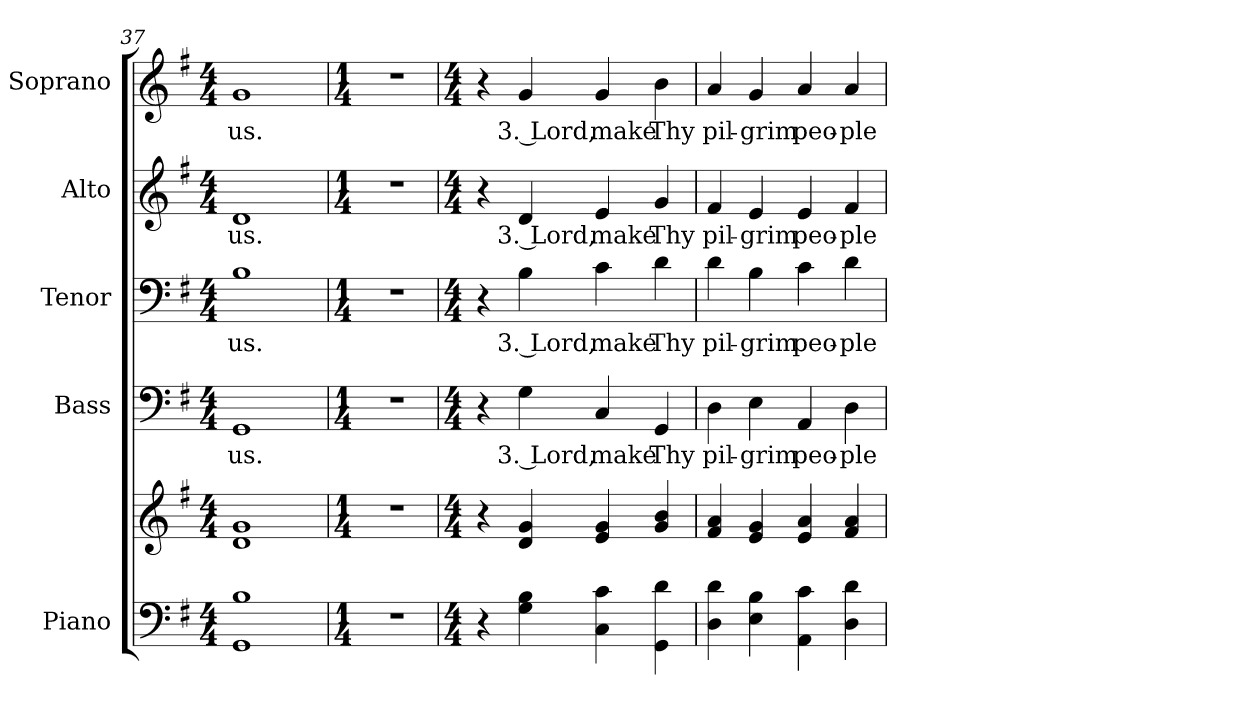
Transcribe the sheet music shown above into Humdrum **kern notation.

**kern	**kern	**kern	**text	**kern	**text	**kern	**text	**kern	**text
*part5	*part5	*part4	*part4	*part3	*part3	*part2	*part2	*part1	*part1
*staff6	*staff5	*staff4	*staff4	*staff3	*staff3	*staff2	*staff2	*staff1	*staff1
*I"Piano	*	*I"Bass	*	*I"Tenor	*	*I"Alto	*	*I"Soprano	*
*I'Pno.	*	*I'B.	*	*I'T.	*	*I'A.	*	*I'S.	*
!!LO:PB:g=z
*clefF4	*clefG2	*clefF4	*	*clefF4	*	*clefG2	*	*clefG2	*
*k[f#]	*k[f#]	*k[f#]	*	*k[f#]	*	*k[f#]	*	*k[f#]	*
*G:	*G:	*G:	*	*G:	*	*G:	*	*G:	*
*M4/4	*M4/4	*M4/4	*	*M4/4	*	*M4/4	*	*M4/4	*
=37	=37	=37	=37	=37	=37	=37	=37	=37	=37
!	!	!	!LO:LY:b:color=#000000	!	!	!	!	!	!
!	!	!	!	!	!LO:LY:b:color=#000000	!	!	!	!
!	!	!	!	!	!	!	!LO:LY:b:color=#000000	!	!
!	!	!	!	!	!	!	!	!	!LO:LY:b:color=#000000
1GGi 1Bi	1di 1gi	1GGi	us.	1Bi	us.	1di	us.	1gi	us.
=38	=38	=38	=38	=38	=38	=38	=38	=38	=38
*M1/4	*M1/4	*M1/4	*	*M1/4	*	*M1/4	*	*M1/4	*
!LO:N:vis=1	!LO:N:vis=1	!LO:N:vis=1	!	!LO:N:vis=1	!	!LO:N:vis=1	!	!LO:N:vis=1	!
4r	4r	4r	.	4r	.	4r	.	4r	.
=39	=39	=39	=39	=39	=39	=39	=39	=39	=39
*M4/4	*M4/4	*M4/4	*	*M4/4	*	*M4/4	*	*M4/4	*
4r	4r	4r	.	4r	.	4r	.	4r	.
!	!	!	!LO:LY:b:color=#000000	!	!	!	!	!	!
!	!	!	!	!	!LO:LY:b:color=#000000	!	!	!	!
!	!	!	!	!	!	!	!LO:LY:b:color=#000000	!	!
!	!	!	!	!	!	!	!	!	!LO:LY:b:color=#000000
4Gi\ 4Bi	4di/ 4gi	4Gi\	3. Lord,	4Bi\	3. Lord,	4di/	3. Lord,	4gi/	3. Lord,
!	!	!	!LO:LY:b:color=#000000	!	!	!	!	!	!
!	!	!	!	!	!LO:LY:b:color=#000000	!	!	!	!
!	!	!	!	!	!	!	!LO:LY:b:color=#000000	!	!
!	!	!	!	!	!	!	!	!	!LO:LY:b:color=#000000
4Ci\ 4ci	4ei/ 4gi	4Ci/	make	4ci\	make	4ei/	make	4gi/	make
!	!	!	!LO:LY:b:color=#000000	!	!	!	!	!	!
!	!	!	!	!	!LO:LY:b:color=#000000	!	!	!	!
!	!	!	!	!	!	!	!LO:LY:b:color=#000000	!	!
!	!	!	!	!	!	!	!	!	!LO:LY:b:color=#000000
4GGi\ 4di	4gi/ 4bi	4GGi/	Thy	4di\	Thy	4gi/	Thy	4bi\	Thy
!!LO:PB:g=z
=40	=40	=40	=40	=40	=40	=40	=40	=40	=40
!	!	!	!LO:LY:b:color=#000000	!	!	!	!	!	!
!	!	!	!	!	!LO:LY:b:color=#000000	!	!	!	!
!	!	!	!	!	!	!	!LO:LY:b:color=#000000	!	!
!	!	!	!	!	!	!	!	!	!LO:LY:b:color=#000000
4Di\ 4di	4f#i/ 4ai	4Di\	pil-	4di\	pil-	4f#i/	pil-	4ai/	pil-
!	!	!	!LO:LY:b:color=#000000	!	!	!	!	!	!
!	!	!	!	!	!LO:LY:b:color=#000000	!	!	!	!
!	!	!	!	!	!	!	!LO:LY:b:color=#000000	!	!
!	!	!	!	!	!	!	!	!	!LO:LY:b:color=#000000
4Ei\ 4Bi	4ei/ 4gi	4Ei\	-grim	4Bi\	-grim	4ei/	-grim	4gi/	-grim
!	!	!	!LO:LY:b:color=#000000	!	!	!	!	!	!
!	!	!	!	!	!LO:LY:b:color=#000000	!	!	!	!
!	!	!	!	!	!	!	!LO:LY:b:color=#000000	!	!
!	!	!	!	!	!	!	!	!	!LO:LY:b:color=#000000
4AAi\ 4ci	4ei/ 4ai	4AAi/	peo-	4ci\	peo-	4ei/	peo-	4ai/	peo-
!	!	!	!LO:LY:b:color=#000000	!	!	!	!	!	!
!	!	!	!	!	!LO:LY:b:color=#000000	!	!	!	!
!	!	!	!	!	!	!	!LO:LY:b:color=#000000	!	!
!	!	!	!	!	!	!	!	!	!LO:LY:b:color=#000000
4Di\ 4di	4f#i/ 4ai	4Di\	-ple	4di\	-ple	4f#i/	-ple	4ai/	-ple
=	=	=	=	=	=	=	=	=	=
*-	*-	*-	*-	*-	*-	*-	*-	*-	*-
